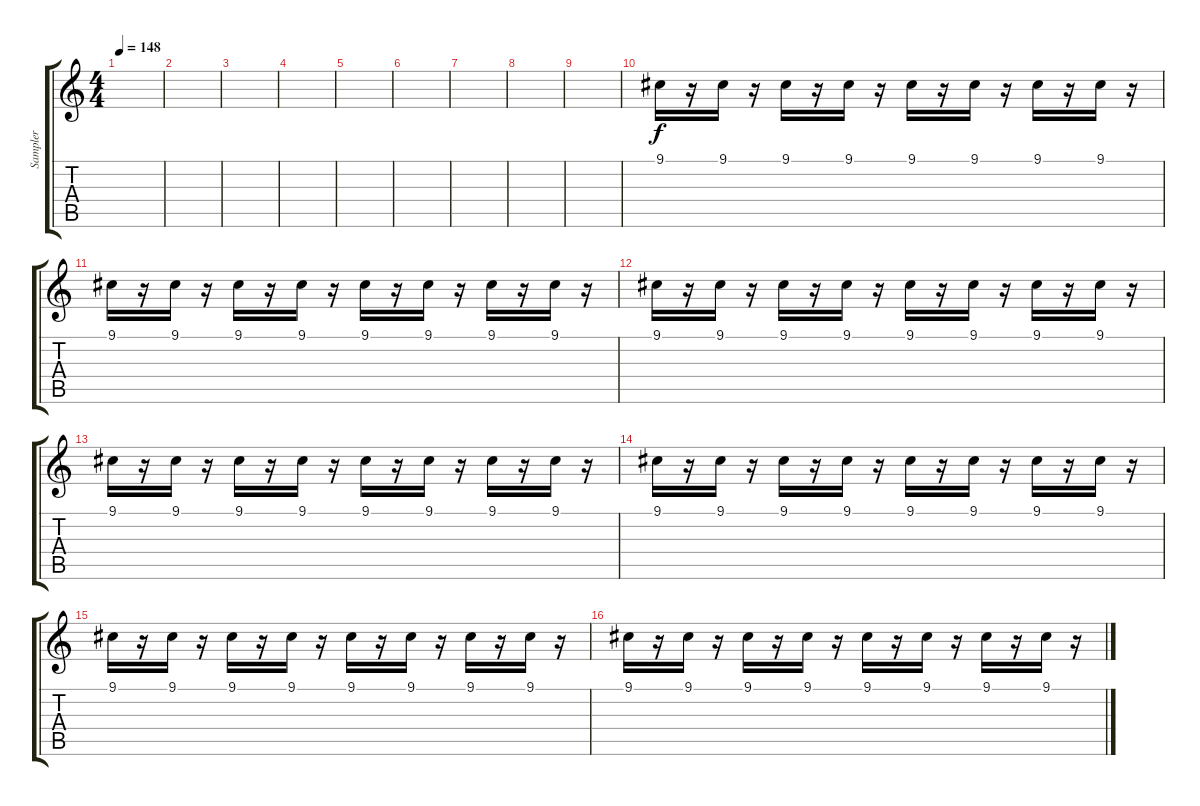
\track ("Sampler" "Sampler") {instrument lead8bassandlead}
\staff {score tabs}
\tuning (E4 B3 G3 D3 A2 E2) {hide}
\ts (4 4)
\tempo 148
\clef g2
\ks c
|
|
|
|
|
|
|
|
|
9.1.16{volume 7 instrument agogo} r.16 9.1.16 r.16 9.1.16 r.16 9.1.16 r.16 9.1.16 r.16 9.1.16 r.16 9.1.16 r.16 9.1.16 r.16 |
9.1.16{volume 7 instrument agogo} r.16 9.1.16 r.16 9.1.16 r.16 9.1.16 r.16 9.1.16 r.16 9.1.16 r.16 9.1.16 r.16 9.1.16 r.16 |
9.1.16{volume 7 instrument agogo} r.16 9.1.16 r.16 9.1.16 r.16 9.1.16 r.16 9.1.16 r.16 9.1.16 r.16 9.1.16 r.16 9.1.16 r.16 |
9.1.16{volume 7 instrument agogo} r.16 9.1.16 r.16 9.1.16 r.16 9.1.16 r.16 9.1.16 r.16 9.1.16 r.16 9.1.16 r.16 9.1.16 r.16 |
9.1.16{volume 7 instrument agogo} r.16 9.1.16 r.16 9.1.16 r.16 9.1.16 r.16 9.1.16 r.16 9.1.16 r.16 9.1.16 r.16 9.1.16 r.16 |
9.1.16{volume 7 instrument agogo} r.16 9.1.16 r.16 9.1.16 r.16 9.1.16 r.16 9.1.16 r.16 9.1.16 r.16 9.1.16 r.16 9.1.16 r.16 |
9.1.16{volume 7 instrument agogo} r.16 9.1.16 r.16 9.1.16 r.16 9.1.16 r.16 9.1.16 r.16 9.1.16 r.16 9.1.16 r.16 9.1.16 r.16
